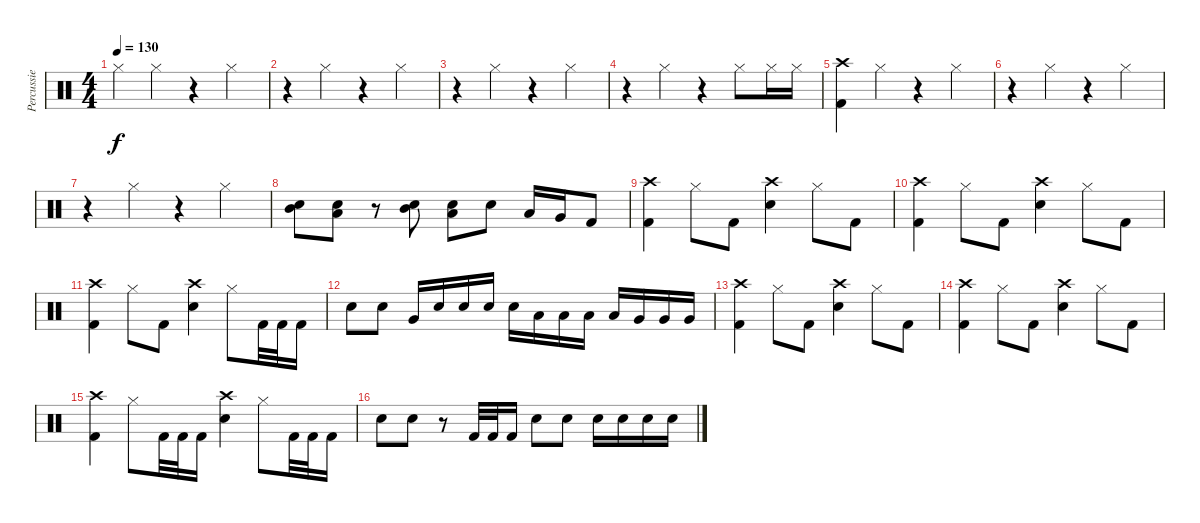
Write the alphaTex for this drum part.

\track ("Percussie" "Percussie") {instrument percussion}
\staff {score}
\articulation defaults
\ts (4 4)
\tempo 130
\clef neutral
\ks c "Hi-Hat (closed)".4{dy f} "Hi-Hat (closed)".4
r.4 "Hi-Hat (closed)".4 |
r.4 "Hi-Hat (closed)".4 r.4 "Hi-Hat (closed)".4 |
r.4 "Hi-Hat (closed)".4 r.4 "Hi-Hat (closed)".4 |
r.4 "Hi-Hat (closed)".4 r.4 "Hi-Hat (closed)".8 "Hi-Hat (closed)".16 "Hi-Hat (closed)".16 |
("Crash high (hit)" "Kick (hit) 2").4 "Hi-Hat (closed)".4 r.4 "Hi-Hat (closed)".4 |
r.4 "Hi-Hat (closed)".4 r.4 "Hi-Hat (closed)".4 |
r.4 "Hi-Hat (closed)".4 r.4 "Hi-Hat (closed)".4 |
("Mid Tom (hit)" "Electric Snare (hit)").8 ("Low Tom (hit)" "Electric Snare (hit)").8 r.8 ("Mid Tom (hit)" "Electric Snare (hit)").8 ("Low Tom (hit)" "Electric Snare (hit)").8 "Electric Snare (hit)".8 "Low Tom (hit)".16 "Very Low Tom (hit)".16 "Kick (hit) 2".8 |
("Crash high (hit)" "Kick (hit) 2").4 "Hi-Hat (closed)".8 "Kick (hit) 2".8 ("Crash high (hit)" "Electric Snare (hit)").4 "Hi-Hat (closed)".8 "Kick (hit) 2".8 |
("Crash high (hit)" "Kick (hit) 2").4 "Hi-Hat (closed)".8 "Kick (hit) 2".8 ("Crash high (hit)" "Electric Snare (hit)").4 "Hi-Hat (closed)".8 "Kick (hit) 2".8 |
("Crash high (hit)" "Kick (hit) 2").4 "Hi-Hat (closed)".8 "Kick (hit) 2".8 ("Crash high (hit)" "Electric Snare (hit)").4 "Hi-Hat (closed)".8 "Kick (hit) 2".32 "Kick (hit) 2".32 "Kick (hit) 2".16 |
"Electric Snare (hit)".8 "Electric Snare (hit)".8 "Very Low Tom (hit)".16 "Electric Snare (hit)".16 "Electric Snare (hit)".16 "Electric Snare (hit)".16 "Electric Snare (hit)".16 "Low Tom (hit)".16 "Low Tom (hit)".16 "Low Tom (hit)".16 "Low Tom (hit)".16 "Very Low Tom (hit)".16 "Very Low Tom (hit)".16 "Very Low Tom (hit)".16 |
("Crash high (hit)" "Kick (hit) 2").4 "Hi-Hat (closed)".8 "Kick (hit) 2".8 ("Crash high (hit)" "Electric Snare (hit)").4 "Hi-Hat (closed)".8 "Kick (hit) 2".8 |
("Crash high (hit)" "Kick (hit) 2").4 "Hi-Hat (closed)".8 "Kick (hit) 2".8 ("Crash high (hit)" "Electric Snare (hit)").4 "Hi-Hat (closed)".8 "Kick (hit) 2".8 |
("Crash high (hit)" "Kick (hit) 2").4 "Hi-Hat (closed)".8 "Kick (hit) 2".32 "Kick (hit) 2".32 "Kick (hit) 2".16 ("Crash high (hit)" "Electric Snare (hit)").4 "Hi-Hat (closed)".8 "Kick (hit) 2".32 "Kick (hit) 2".32 "Kick (hit) 2".16 |
"Electric Snare (hit)".8 "Electric Snare (hit)".8 r.8 "Kick (hit) 2".32 "Kick (hit) 2".32 "Kick (hit) 2".16 "Electric Snare (hit)".8 "Electric Snare (hit)".8 "Electric Snare (hit)".16 "Electric Snare (hit)".16 "Electric Snare (hit)".16 "Electric Snare (hit)".16
